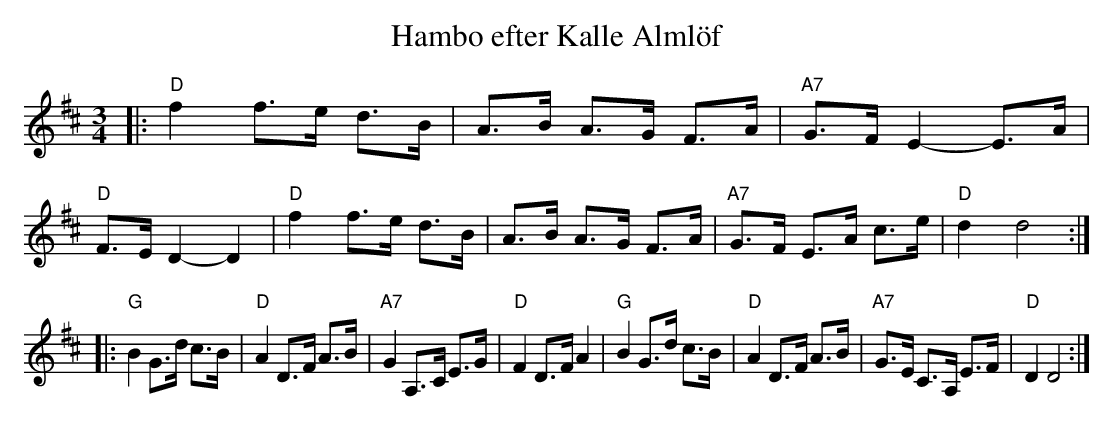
X:1
T: Hambo efter Kalle Alml\"of
M: 3/4
L: 1/8
K: D
|: "D"f2 f>e d>B | A>B A>G F>A | "A7"G>F E2- E>A | "D"F>E D2- D2 \
|  "D"f2 f>e d>B | A>B A>G F>A | "A7"G>F E>A c>e | "D"d2 d4 :|
|: "G"B2 G>d c>B | "D"A2 D>F A>B | "A7"G2 A,>C E>G | "D"F2 D>F A2 \
|  "G"B2 G>d c>B | "D"A2 D>F A>B | "A7"G>E C>A, E>F | "D"D2 D4 :|
